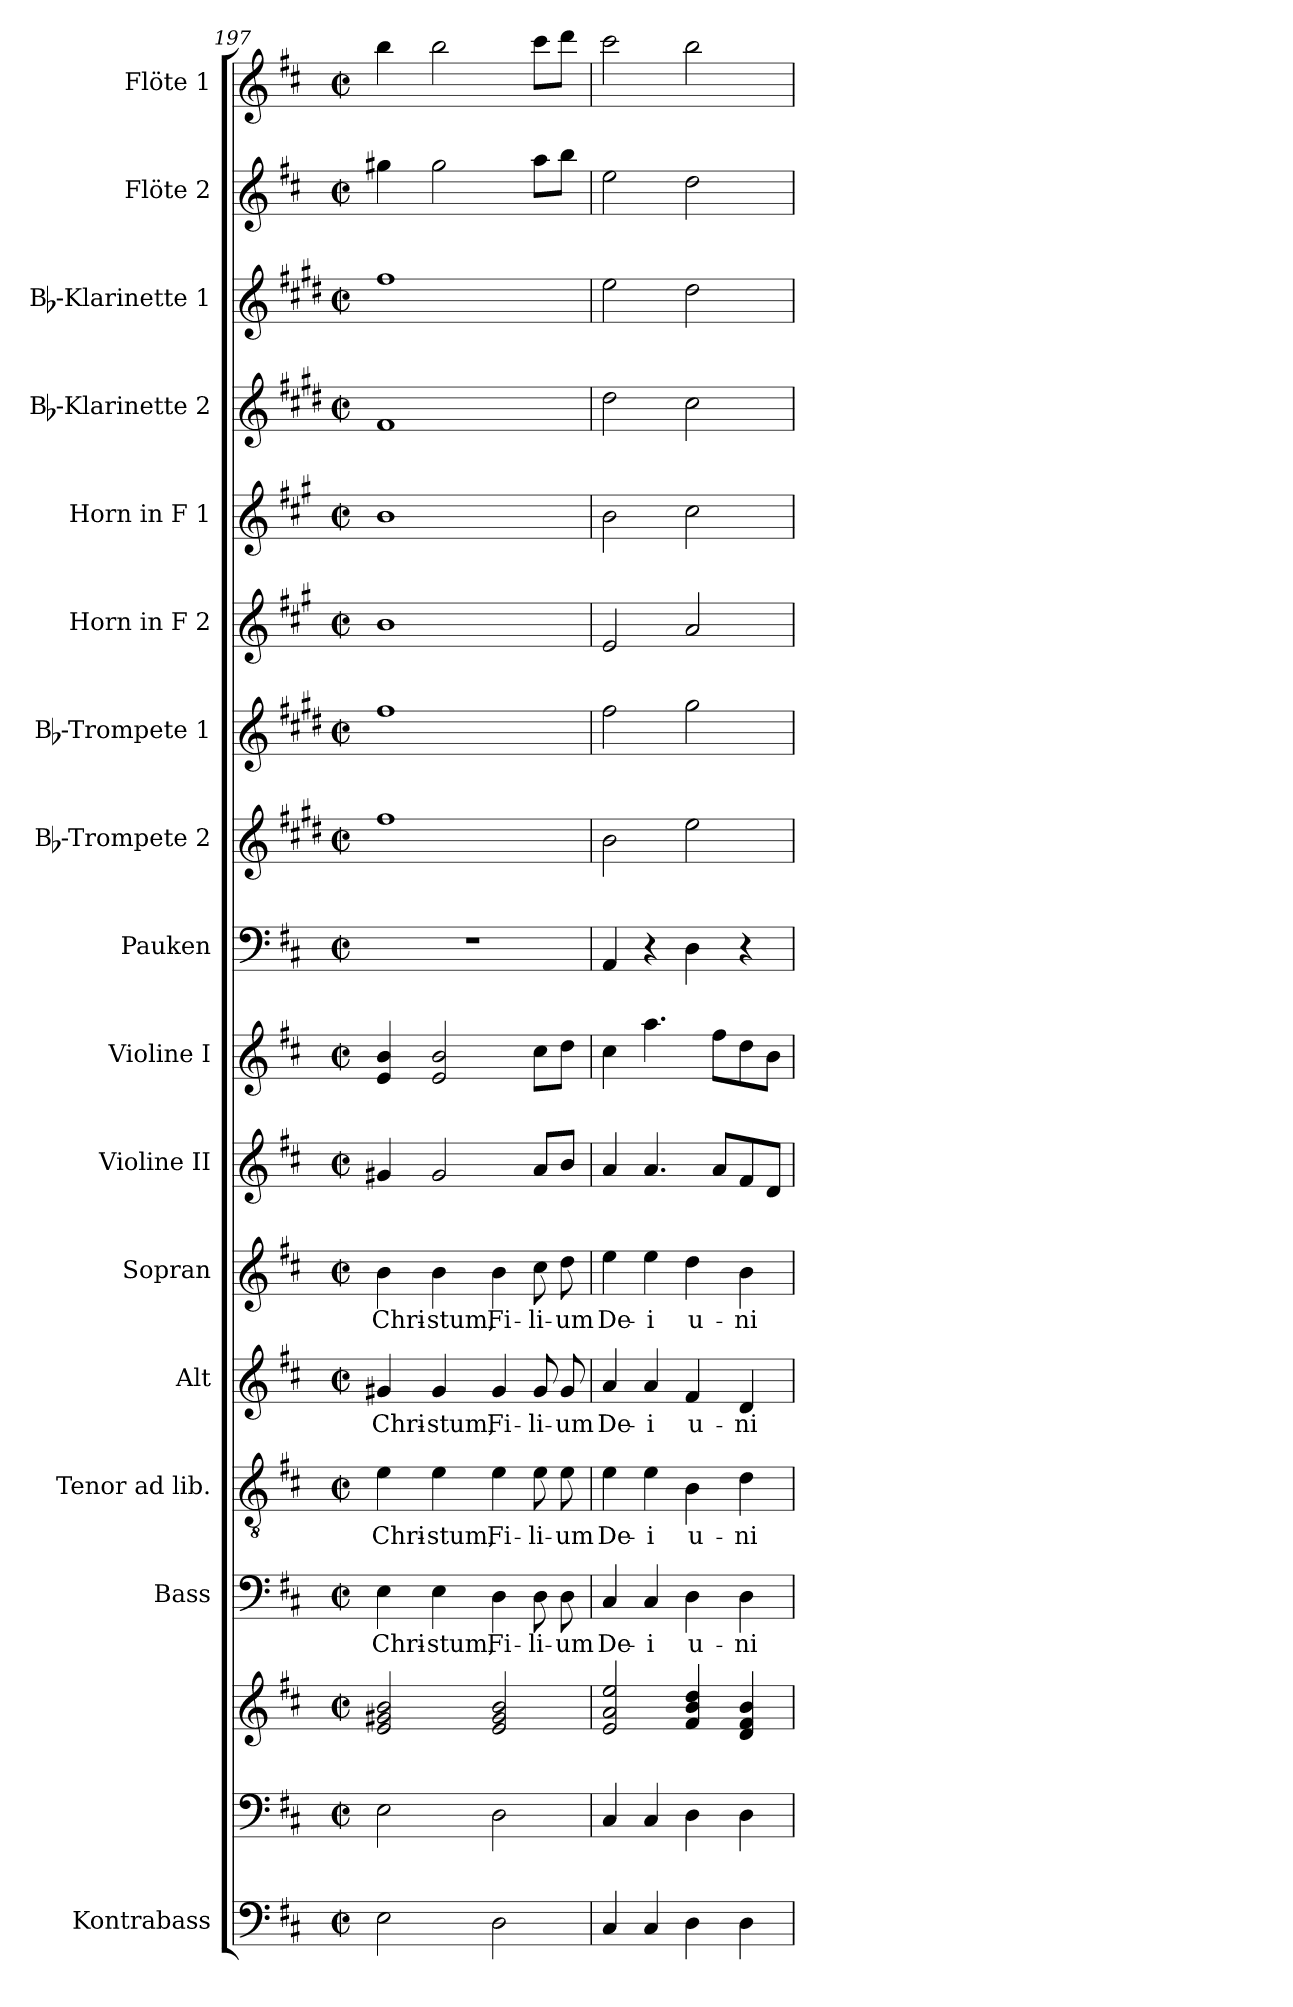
**kern	**kern	**kern	**kern	**text	**kern	**text	**kern	**text	**kern	**text	**kern	**kern	**kern	**kern	**kern	**kern	**kern	**kern	**kern	**kern	**kern
*part17	*part16	*part16	*part15	*part15	*part14	*part14	*part13	*part13	*part12	*part12	*part11	*part10	*part9	*part8	*part7	*part6	*part5	*part4	*part3	*part2	*part1
*staff18	*staff17	*staff16	*staff15	*staff15	*staff14	*staff14	*staff13	*staff13	*staff12	*staff12	*staff11	*staff10	*staff9	*staff8	*staff7	*staff6	*staff5	*staff4	*staff3	*staff2	*staff1
*I"Kontrabass	*	*	*I"Bass	*	*I"Tenor ad lib.	*	*I"Alt	*	*I"Sopran	*	*I"Violine II	*I"Violine I	*I"Pauken	*I"Bb-Trompete 2	*I"Bb-Trompete 1	*I"Horn in F 2	*I"Horn in F 1	*I"Bb-Klarinette 2	*I"Bb-Klarinette 1	*I"Flöte 2	*I"Flöte 1
*I'Kb.	*	*	*I'B.	*	*I'T.	*	*I'A.	*	*I'S.	*	*I'Vl. II	*I'Vl. I	*I'Pk.	*I'Bb Trp. 2	*I'Bb Trp. 1	*	*	*I'Bb Kl. 2	*I'Bb Kl. 1	*I'Fl. 2	*I'Fl. 1
*clefF4	*clefF4	*clefG2	*clefF4	*	*clefGv2	*	*clefG2	*	*clefG2	*	*clefG2	*clefG2	*clefF4	*clefG2	*clefG2	*clefG2	*clefG2	*clefG2	*clefG2	*clefG2	*clefG2
*ITrd7c12	*	*	*	*	*	*	*	*	*	*	*	*	*	*ITrd1c2	*ITrd1c2	*ITrd4c7	*ITrd4c7	*ITrd1c2	*ITrd1c2	*	*
*k[f#c#]	*k[f#c#]	*k[f#c#]	*k[f#c#]	*	*k[f#c#]	*	*k[f#c#]	*	*k[f#c#]	*	*k[f#c#]	*k[f#c#]	*k[f#c#]	*k[f#c#]	*k[f#c#]	*k[f#c#]	*k[f#c#]	*k[f#c#]	*k[f#c#]	*k[f#c#]	*k[f#c#]
*D:	*D:	*D:	*D:	*	*D:	*	*D:	*	*D:	*	*D:	*D:	*D:	*D:	*D:	*D:	*D:	*D:	*D:	*D:	*D:
*M2/2	*M2/2	*M2/2	*M2/2	*	*M2/2	*	*M2/2	*	*M2/2	*	*M2/2	*M2/2	*M2/2	*M2/2	*M2/2	*M2/2	*M2/2	*M2/2	*M2/2	*M2/2	*M2/2
*met(c|)	*met(c|)	*met(c|)	*met(c|)	*	*met(c|)	*	*met(c|)	*	*met(c|)	*	*met(c|)	*met(c|)	*met(c|)	*met(c|)	*met(c|)	*met(c|)	*met(c|)	*met(c|)	*met(c|)	*met(c|)	*met(c|)
=197	=197	=197	=197	=197	=197	=197	=197	=197	=197	=197	=197	=197	=197	=197	=197	=197	=197	=197	=197	=197	=197
!	!	!	!	!LO:LY:b	!	!LO:LY:b	!	!LO:LY:b	!	!LO:LY:b	!	!	!	!	!	!	!	!	!	!	!
2EE\	2E\	2e/ 2g#X/ 2b/	4E\	Chri-	4e\	Chri-	4g#X/	Chri-	4b\	Chri-	4g#X/	4e/ 4b/	1r	1ee	1ee	1e	1e	1e	1ee	4gg#X\	4bb\
!	!	!	!	!LO:LY:b	!	!LO:LY:b	!	!LO:LY:b	!	!LO:LY:b	!	!	!	!	!	!	!	!	!	!	!
.	.	.	4E\	-stum,	4e\	-stum,	4g#/	-stum,	4b\	-stum,	2g#/	2e/ 2b/	.	.	.	.	.	.	.	2gg#\	2bb\
!	!	!	!	!LO:LY:b	!	!LO:LY:b	!	!LO:LY:b	!	!LO:LY:b	!	!	!	!	!	!	!	!	!	!	!
2DD\	2D\	2e/ 2g#/ 2b/	4D\	Fi-	4e\	Fi-	4g#/	Fi-	4b\	Fi-	.	.	.	.	.	.	.	.	.	.	.
!	!	!	!	!LO:LY:b	!	!LO:LY:b	!	!LO:LY:b	!	!LO:LY:b	!	!	!	!	!	!	!	!	!	!	!
.	.	.	8D\	-li-	8e\	-li-	8g#/	-li-	8cc#\	-li-	8a/L	8cc#\L	.	.	.	.	.	.	.	8aa\L	8ccc#\L
!	!	!	!	!LO:LY:b	!	!LO:LY:b	!	!LO:LY:b	!	!LO:LY:b	!	!	!	!	!	!	!	!	!	!	!
.	.	.	8D\	-um	8e\	-um	8g#/	-um	8dd\	-um	8b/J	8dd\J	.	.	.	.	.	.	.	8bb\J	8ddd\J
=198	=198	=198	=198	=198	=198	=198	=198	=198	=198	=198	=198	=198	=198	=198	=198	=198	=198	=198	=198	=198	=198
!	!	!	!	!LO:LY:b	!	!LO:LY:b	!	!LO:LY:b	!	!LO:LY:b	!	!	!	!	!	!	!	!	!	!	!
4CC#/	4C#/	2e/ 2a/ 2ee/	4C#/	De-	4e\	De-	4a/	De-	4ee\	De-	4a/	4cc#\	4AA/	2a\	2ee\	2A/	2e\	2cc#\	2dd\	2ee\	2ccc#\
!	!	!	!	!LO:LY:b	!	!LO:LY:b	!	!LO:LY:b	!	!LO:LY:b	!	!	!	!	!	!	!	!	!	!	!
4CC#/	4C#/	.	4C#/	-i	4e\	-i	4a/	-i	4ee\	-i	4.a/	4.aa\	4r	.	.	.	.	.	.	.	.
!	!	!	!	!LO:LY:b	!	!LO:LY:b	!	!LO:LY:b	!	!LO:LY:b	!	!	!	!	!	!	!	!	!	!	!
4DD\	4D\	4f#/ 4b/ 4dd/	4D\	u-	4B\	u-	4f#/	u-	4dd\	u-	.	.	4D\	2dd\	2ff#\	2d/	2f#\	2b\	2cc#\	2dd\	2bb\
.	.	.	.	.	.	.	.	.	.	.	8a/L	8ff#\L	.	.	.	.	.	.	.	.	.
!	!	!	!	!LO:LY:b	!	!LO:LY:b	!	!LO:LY:b	!	!LO:LY:b	!	!	!	!	!	!	!	!	!	!	!
4DD\	4D\	4d/ 4f#/ 4b/	4D\	-ni-	4d\	-ni-	4d/	-ni-	4b\	-ni-	8f#/	8dd\	4r	.	.	.	.	.	.	.	.
.	.	.	.	.	.	.	.	.	.	.	8d/J	8b\J	.	.	.	.	.	.	.	.	.
=	=	=	=	=	=	=	=	=	=	=	=	=	=	=	=	=	=	=	=	=	=
*-	*-	*-	*-	*-	*-	*-	*-	*-	*-	*-	*-	*-	*-	*-	*-	*-	*-	*-	*-	*-	*-
